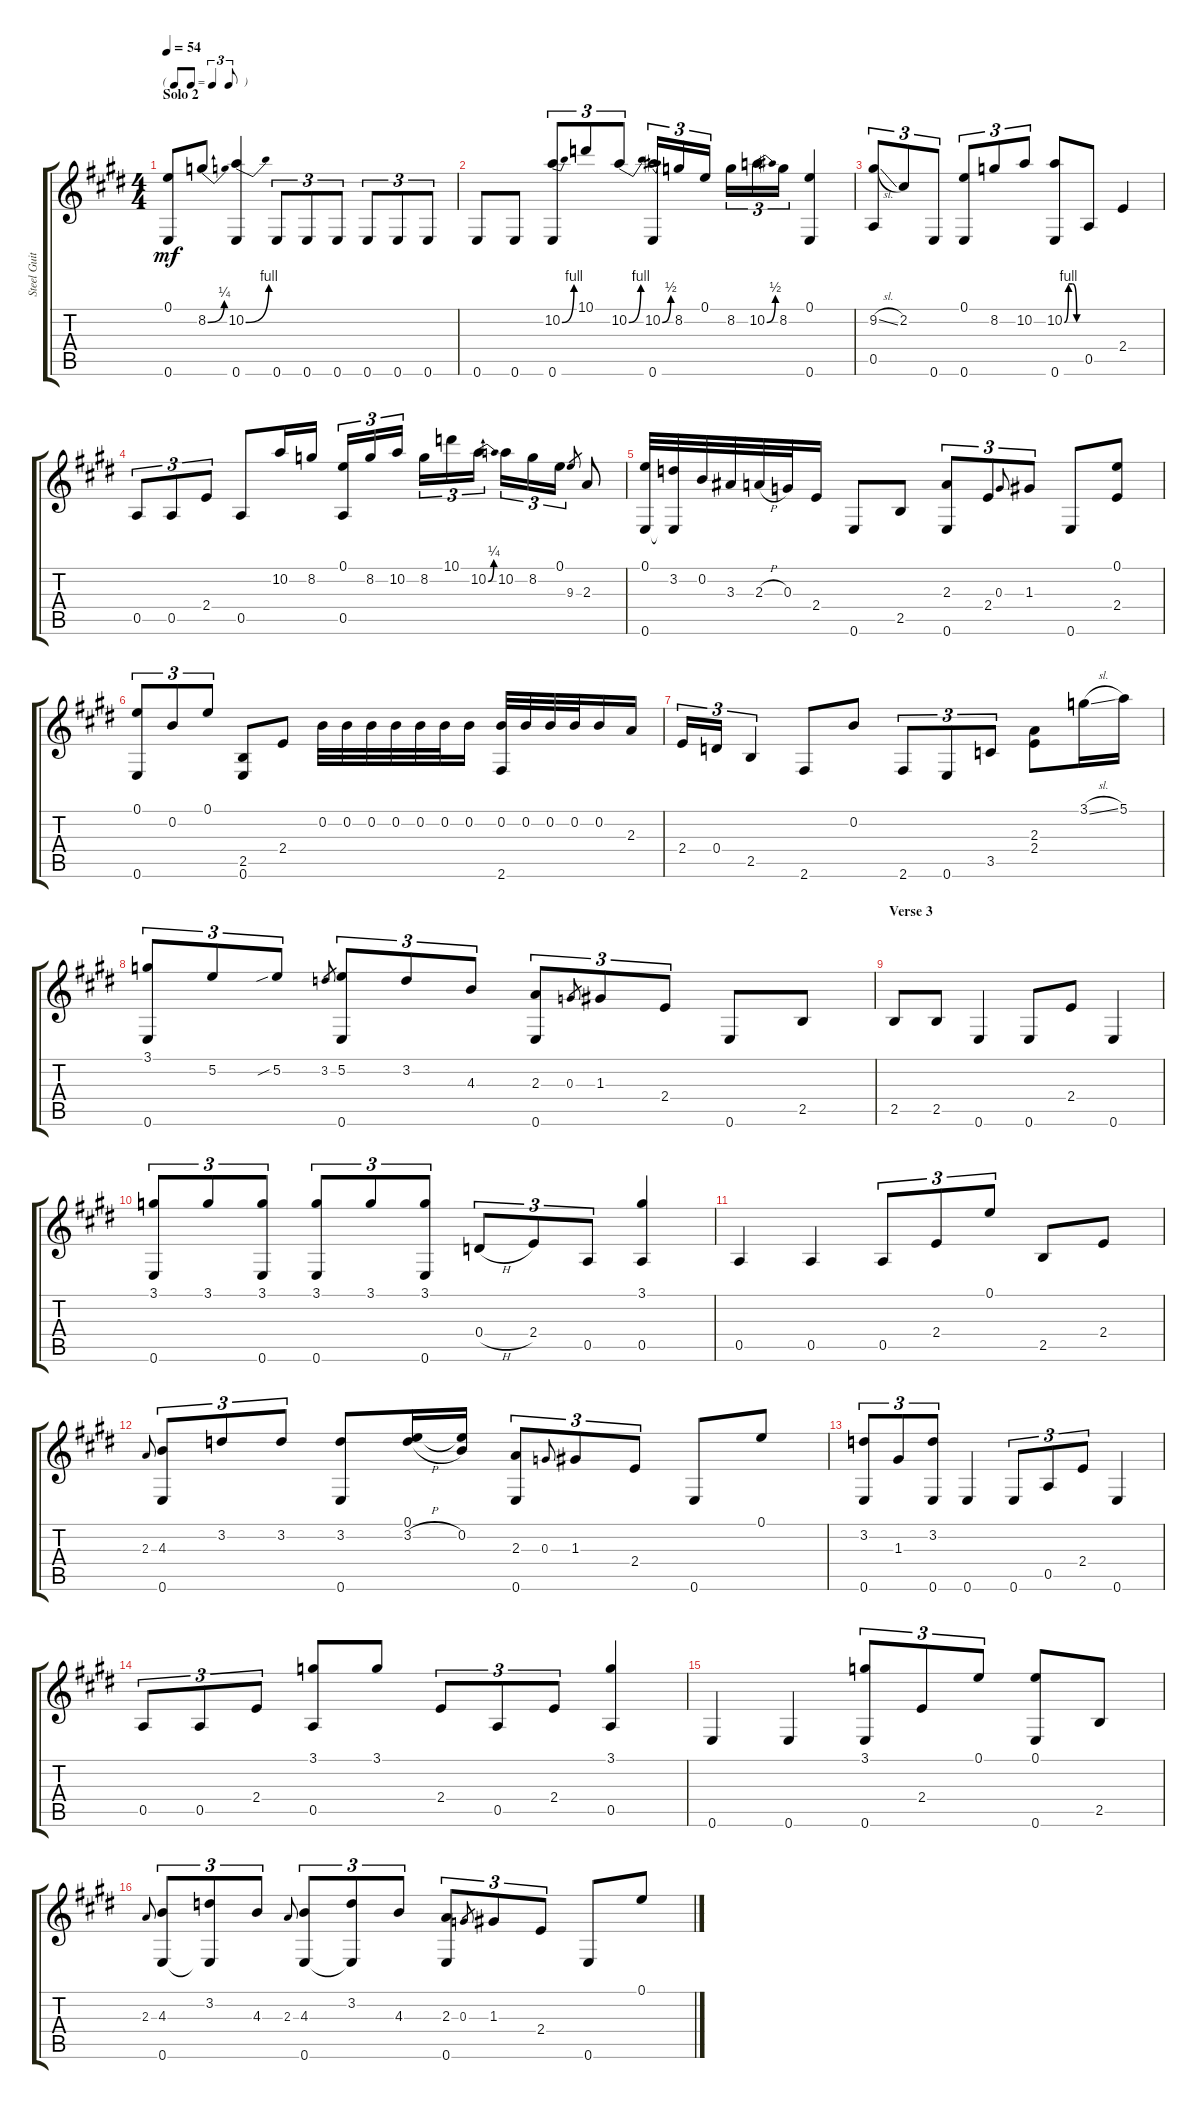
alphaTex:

\track ("Steel Guitar" "Steel Guit") {instrument acousticguitarsteel}
\staff {score tabs}
\tuning (E4 B3 G3 D3 A2 E2) {hide}
\ts (4 4)
\tf triplet8th
\section ("" "Solo 2")
\tempo 54
\clef g2
\ks e
(0.1 0.6).8{dy mf} 8.2{be (bend 0 0 60 1)}.8 (10.2{be (bend 0 0 60 4)} 0.6).4 0.6.8{tu (3 2)} 0.6.8{tu (3 2)} 0.6.8{tu (3 2)} 0.6.8{tu (3 2)} 0.6.8{tu (3 2)} 0.6.8{tu (3 2)} |
0.6.8 0.6.8 (10.2{be (bend 0 0 60 4)} 0.6).8{tu (3 2)} 10.1.8{tu (3 2)} 10.2{be (bend 0 0 60 4)}.8{tu (3 2)} (10.2{be (bend 0 0 60 2)} 0.6).16{tu (3 2)} 8.2.16{tu (3 2)} 0.1.16{tu (3 2) beam splitsecondary} 8.2.16{tu (3 2)} 10.2{be (bend 0 0 60 2)}.16{tu (3 2)} 8.2.16{tu (3 2)} (0.1 0.6).4 |
(9.2{sl} 0.5).8{tu (3 2)} 2.2.8{tu (3 2)} 0.6.8{tu (3 2)} (0.1 0.6).8{tu (3 2)} 8.2.8{tu (3 2)} 10.2.8{tu (3 2)} (10.2{be (custom 0 0 15 4 30 4 45 0 60 0)} 0.6).8 0.5.8 2.4.4 |
0.5.8{tu (3 2)} 0.5.8{tu (3 2)} 2.4.8{tu (3 2)} 0.5.8 10.2.16 8.2.16 (0.1 0.5).16{tu (3 2)} 8.2.16{tu (3 2)} 10.2.16{tu (3 2) beam splitsecondary} 8.2.16{tu (3 2)} 10.1.16{tu (3 2)} 10.2{be (bend 0 0 60 1)}.16{tu (3 2)} 10.2.16{tu (3 2)} 8.2.16{tu (3 2)} 0.1.16{tu (3 2)} 9.3.8{gr} 2.3.8 |
(0.1 0.6).32 (3.2 0.6{t}).32 0.2.32 3.3.32 2.3{h}.32 0.3.32 2.4.16 0.6.8 2.5.8 (2.3 0.6).8{tu (3 2)} 2.4.8{tu (3 2)} 0.3.8{gr onbeat} 1.3.8{tu (3 2)} 0.6.8 (0.1 2.4).8 |
(0.1 0.6).8{tu (3 2)} 0.2.8{tu (3 2)} 0.1.8{tu (3 2)} (2.5 0.6).8 2.4.8 0.2.32 0.2.32 0.2.32 0.2.32 0.2.32 0.2.32 0.2.16 (0.2 2.6).32 0.2.32 0.2.32 0.2.32 0.2.16 2.3.16 |
2.4.16{tu (3 2)} 0.4.16{tu (3 2)} 2.5.4{tu (3 2)} 2.6.8 0.2.8 2.6.8{tu (3 2)} 0.6.8{tu (3 2)} 3.5.8{tu (3 2)} (2.3 2.4).8 3.1{sl}.16 5.1.16 |
(3.1 0.6).8{tu (3 2)} 5.2.8{tu (3 2)} 5.2{sib}.8{tu (3 2)} 3.2.8{gr} (5.2 0.6).8{tu (3 2)} 3.2.8{tu (3 2)} 4.3.8{tu (3 2)} (2.3 0.6).8{tu (3 2)} 0.3.8{gr} 1.3.8{tu (3 2)} 2.4.8{tu (3 2)} 0.6.8 2.5.8 |
\section ("" "Verse 3")
2.5.8 2.5.8 0.6.4 0.6.8 2.4.8 0.6.4 |
(3.1 0.6).8{tu (3 2)} 3.1.8{tu (3 2)} (3.1 0.6).8{tu (3 2)} (3.1 0.6).8{tu (3 2)} 3.1.8{tu (3 2)} (3.1 0.6).8{tu (3 2)} 0.4{h}.8{tu (3 2)} 2.4.8{tu (3 2)} 0.5.8{tu (3 2)} (3.1 0.5).4 |
0.5.4 0.5.4 0.5.8{tu (3 2)} 2.4.8{tu (3 2)} 0.1.8{tu (3 2)} 2.5.8 2.4.8 |
2.3.8{gr onbeat} (4.3 0.6).8{tu (3 2)} 3.2.8{tu (3 2)} 3.2.8{tu (3 2)} (3.2 0.6).8 (0.1 3.2{h}).16 (0.1{t} 0.2).16 (2.3 0.6).8{tu (3 2)} 0.3.8{gr onbeat} 1.3.8{tu (3 2)} 2.4.8{tu (3 2)} 0.6.8 0.1.8 |
(3.2 0.6).8{tu (3 2)} 1.3.8{tu (3 2)} (3.2 0.6).8{tu (3 2)} 0.6.4 0.6.8{tu (3 2)} 0.5.8{tu (3 2)} 2.4.8{tu (3 2)} 0.6.4 |
0.5.8{tu (3 2)} 0.5.8{tu (3 2)} 2.4.8{tu (3 2)} (3.1 0.5).8 3.1.8 2.4.8{tu (3 2)} 0.5.8{tu (3 2)} 2.4.8{tu (3 2)} (3.1 0.5).4 |
0.6.4 0.6.4 (3.1 0.6).8{tu (3 2)} 2.4.8{tu (3 2)} 0.1.8{tu (3 2)} (0.1 0.6).8 2.5.8 |
2.3.8{gr onbeat} (4.3 0.6).8{tu (3 2)} (3.2 0.6{t}).8{tu (3 2)} 4.3.8{tu (3 2)} 2.3.8{gr onbeat} (4.3 0.6).8{tu (3 2)} (3.2 0.6{t}).8{tu (3 2)} 4.3.8{tu (3 2)} (2.3 0.6).8{tu (3 2)} 0.3.8{gr} 1.3.8{tu (3 2)} 2.4.8{tu (3 2)} 0.6.8 0.1.8
